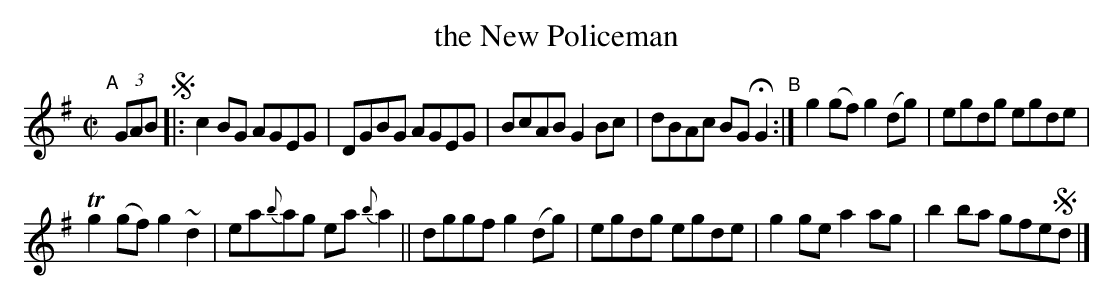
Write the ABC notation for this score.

X:1
T: the New Policeman
M: C|
L: 1/8
K: G
"^A"[|]\
(3GAB !segno!|: c2BG AGEG | DGBG AGEG | BcAB G2Bc | dBAc BG HG2 "^B":| g2(gf) g2(dg) | egdg egde |
Tg2(gf) g2~d2 | ea{b}ag ea{b}a2 || dggf g2(dg) | egdg egde | g2ge a2ag | b2ba gfe!segno!d |]
